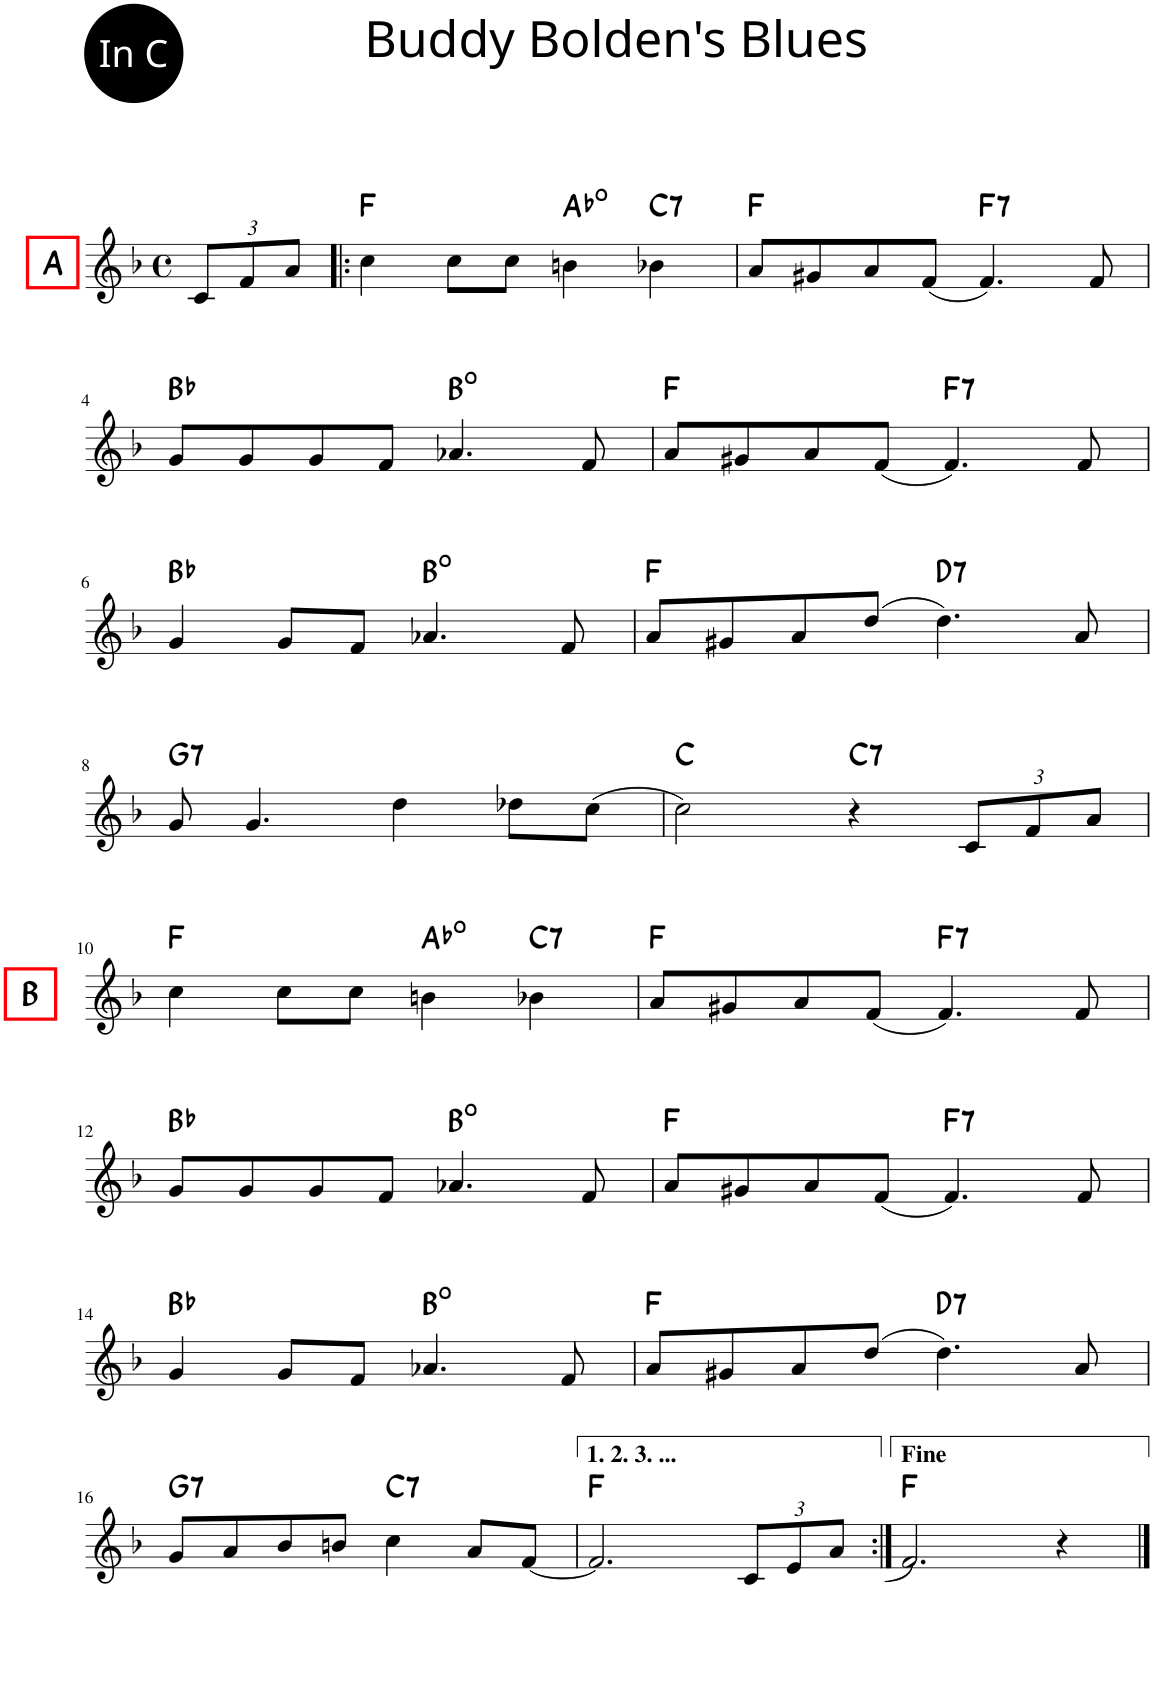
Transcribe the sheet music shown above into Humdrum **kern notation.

**kern	**harte
*part1	*part1
*staff1	*
*I"Piano	*
*I'Pno.	*
*clefG2	*
*k[b-]	*
*M4/4	*
*met(c)	*
*Xbrackettup	*
=1	=1
!LO:TX:a:B:t=A	!
12c/L	.
12f/	.
12a/J	.
=2!|:	=2!|:
4cc\	F:maj
8cc\L	.
8cc\J	.
4bn\	Ab:dim
!	!LO:H:kt=7
4b-X\	C:7
=3	=3
8a/L	F:maj
8g#X/	.
8a/	.
(8f/J	.
!	!LO:H:kt=7
4.f/)	F:7
8f/	.
!!LO:LB:g=z
=4	=4
8g/L	Bb:maj
8g/	.
8g/	.
8f/J	.
4.a-X/	B:dim
8f/	.
=5	=5
8a/L	F:maj
8g#X/	.
8a/	.
(8f/J	.
!	!LO:H:kt=7
4.f/)	F:7
8f/	.
!!LO:LB:g=z
=6	=6
4g/	Bb:maj
8g/L	.
8f/J	.
4.a-X/	B:dim
8f/	.
=7	=7
8a/L	F:maj
8g#X/	.
8a/	.
(8dd/J	.
!	!LO:H:kt=7
4.dd\)	D:7
8a/	.
!!LO:LB:g=z
=8	=8
!	!LO:H:kt=7
8g/	G:7
4.g/	.
4dd\	.
8dd-X\L	.
(8cc\J	.
=9	=9
2cc\)	C:maj
!	!LO:H:kt=7
4r	C:7
12c/L	.
12f/	.
12a/J	.
!!LO:LB:g=z
=10	=10
!LO:TX:a:B:t=B	!
4cc\	F:maj
8cc\L	.
8cc\J	.
4bn\	Ab:dim
!	!LO:H:kt=7
4b-X\	C:7
=11	=11
8a/L	F:maj
8g#X/	.
8a/	.
(8f/J	.
!	!LO:H:kt=7
4.f/)	F:7
8f/	.
!!LO:LB:g=z
=12	=12
8g/L	Bb:maj
8g/	.
8g/	.
8f/J	.
4.a-X/	B:dim
8f/	.
=13	=13
8a/L	F:maj
8g#X/	.
8a/	.
(8f/J	.
!	!LO:H:kt=7
4.f/)	F:7
8f/	.
!!LO:LB:g=z
=14	=14
4g/	Bb:maj
8g/L	.
8f/J	.
4.a-X/	B:dim
8f/	.
=15	=15
8a/L	F:maj
8g#X/	.
8a/	.
(8dd/J	.
!	!LO:H:kt=7
4.dd\)	D:7
8a/	.
!!LO:LB:g=z
=16	=16
!	!LO:H:kt=7
8g/L	G:7
8a/	.
8b-/	.
8bn/J	.
!	!LO:H:kt=7
4cc\	C:7
8a/L	.
[8f/J	.
=17	=17
2.f/]	F:maj
12c/L	.
12e/	.
12a/J	.
=18:|!	=18:|!
(2.f/	F:maj
4r)	.
==	==
*-	*-
